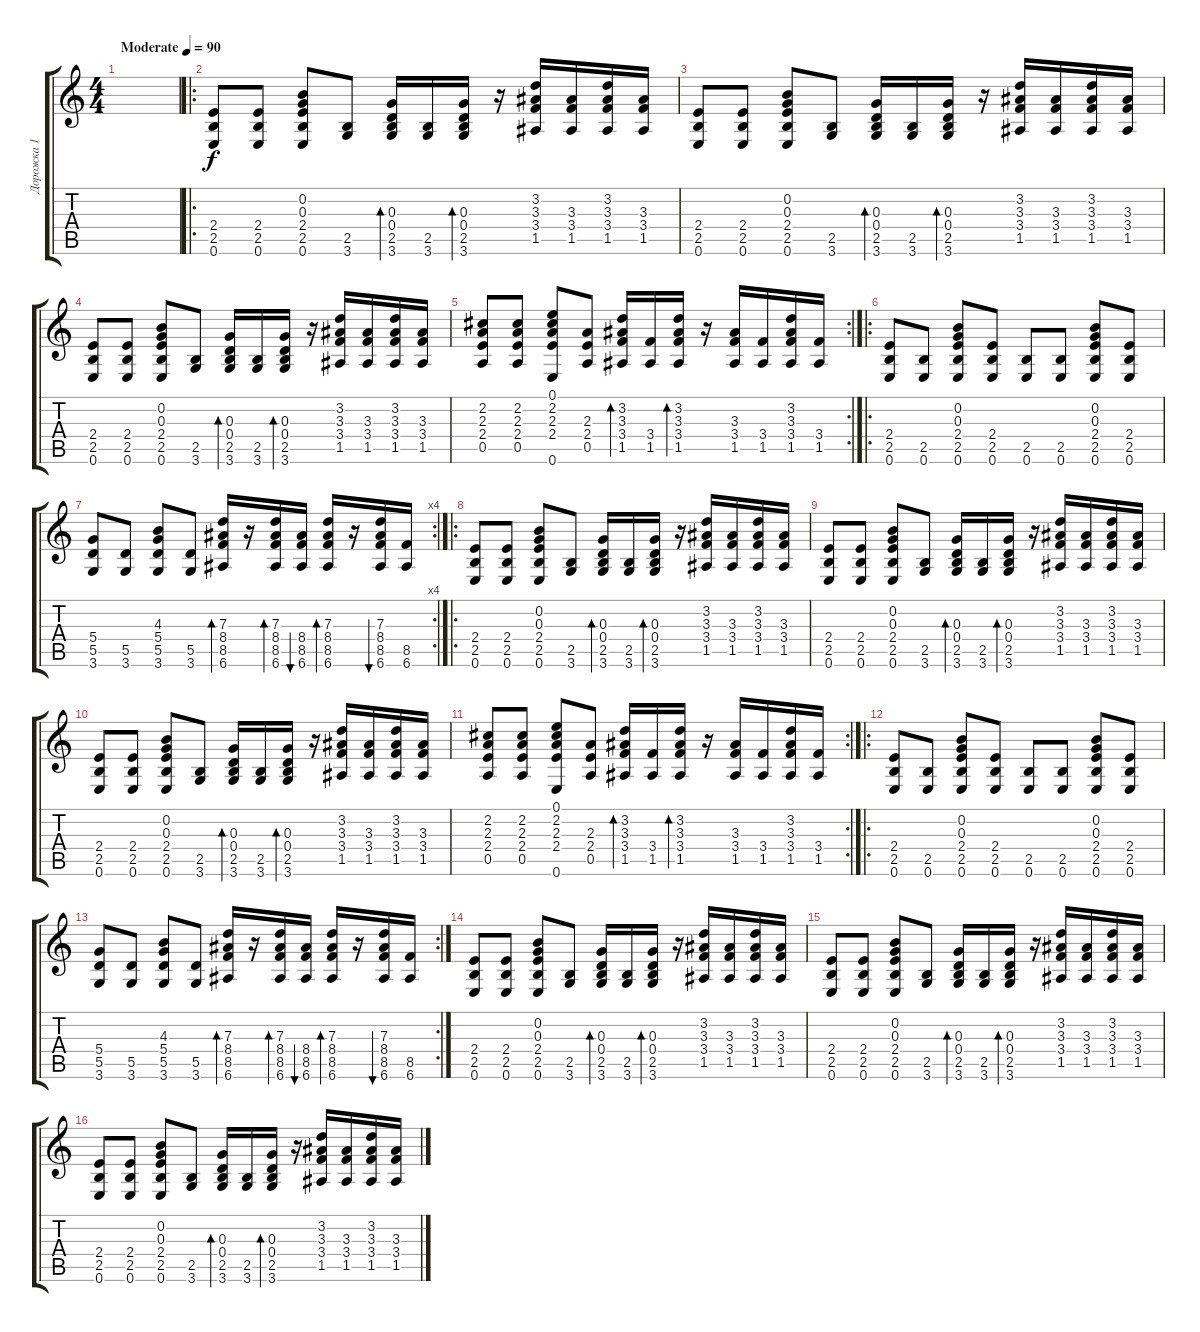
\track ("Дорожка 1" "Дорожка 1") {instrument acousticguitarsteel}
\staff {score tabs}
\tuning (E4 B3 G3 D3 A2 E2) {hide}
\ts (4 4)
\tempo (90 "Moderate")
\clef g2
\ks c
|
\ro
(2.4 2.5 0.6).8 (2.4 2.5 0.6).8 (0.2 0.3 2.4 2.5 0.6).8 (2.5 3.6).8 (0.3 0.4 2.5 3.6).16{bd 30} (2.5 3.6).16 (0.3 0.4 2.5 3.6).16{bd 30} r.16 (3.2 3.3 3.4 1.5).16 (3.3 3.4 1.5).16 (3.2 3.3 3.4 1.5).16 (3.3 3.4 1.5).16 |
(2.4 2.5 0.6).8 (2.4 2.5 0.6).8 (0.2 0.3 2.4 2.5 0.6).8 (2.5 3.6).8 (0.3 0.4 2.5 3.6).16{bd 30} (2.5 3.6).16 (0.3 0.4 2.5 3.6).16{bd 30} r.16 (3.2 3.3 3.4 1.5).16 (3.3 3.4 1.5).16 (3.2 3.3 3.4 1.5).16 (3.3 3.4 1.5).16 |
(2.4 2.5 0.6).8 (2.4 2.5 0.6).8 (0.2 0.3 2.4 2.5 0.6).8 (2.5 3.6).8 (0.3 0.4 2.5 3.6).16{bd 30} (2.5 3.6).16 (0.3 0.4 2.5 3.6).16{bd 30} r.16 (3.2 3.3 3.4 1.5).16 (3.3 3.4 1.5).16 (3.2 3.3 3.4 1.5).16 (3.3 3.4 1.5).16 |
\rc 2
(2.2 2.3 2.4 0.5).8 (2.2 2.3 2.4 0.5).8 (0.1 2.2 2.3 2.4 0.6).8 (2.3 2.4 0.5).8 (3.2 3.3 3.4 1.5).16{bd 30} (3.4 1.5).16 (3.2 3.3 3.4 1.5).16{bd 30} r.16 (3.3 3.4 1.5).16 (3.4 1.5).16 (3.2 3.3 3.4 1.5).16 (3.4 1.5).16 |
\ro
(2.4 2.5 0.6).8 (2.5 0.6).8 (0.2 0.3 2.4 2.5 0.6).8 (2.4 2.5 0.6).8 (2.5 0.6).8 (2.5 0.6).8 (0.2 0.3 2.4 2.5 0.6).8 (2.4 2.5 0.6).8 |
\rc 4
(5.4 5.5 3.6).8 (5.5 3.6).8 (4.3 5.4 5.5 3.6).8 (5.5 3.6).8 (7.3 8.4 8.5 6.6).16{bd 60} r.16 (7.3 8.4 8.5 6.6).16{bd 60} (8.4 8.5 6.6).16{bu 60} (7.3 8.4 8.5 6.6).16{bd 60} r.16 (7.3 8.4 8.5 6.6).16{bu 60} (8.5 6.6).16 |
\ro
(2.4 2.5 0.6).8 (2.4 2.5 0.6).8 (0.2 0.3 2.4 2.5 0.6).8 (2.5 3.6).8 (0.3 0.4 2.5 3.6).16{bd 30} (2.5 3.6).16 (0.3 0.4 2.5 3.6).16{bd 30} r.16 (3.2 3.3 3.4 1.5).16 (3.3 3.4 1.5).16 (3.2 3.3 3.4 1.5).16 (3.3 3.4 1.5).16 |
(2.4 2.5 0.6).8 (2.4 2.5 0.6).8 (0.2 0.3 2.4 2.5 0.6).8 (2.5 3.6).8 (0.3 0.4 2.5 3.6).16{bd 30} (2.5 3.6).16 (0.3 0.4 2.5 3.6).16{bd 30} r.16 (3.2 3.3 3.4 1.5).16 (3.3 3.4 1.5).16 (3.2 3.3 3.4 1.5).16 (3.3 3.4 1.5).16 |
(2.4 2.5 0.6).8 (2.4 2.5 0.6).8 (0.2 0.3 2.4 2.5 0.6).8 (2.5 3.6).8 (0.3 0.4 2.5 3.6).16{bd 30} (2.5 3.6).16 (0.3 0.4 2.5 3.6).16{bd 30} r.16 (3.2 3.3 3.4 1.5).16 (3.3 3.4 1.5).16 (3.2 3.3 3.4 1.5).16 (3.3 3.4 1.5).16 |
\rc 2
(2.2 2.3 2.4 0.5).8 (2.2 2.3 2.4 0.5).8 (0.1 2.2 2.3 2.4 0.6).8 (2.3 2.4 0.5).8 (3.2 3.3 3.4 1.5).16{bd 30} (3.4 1.5).16 (3.2 3.3 3.4 1.5).16{bd 30} r.16 (3.3 3.4 1.5).16 (3.4 1.5).16 (3.2 3.3 3.4 1.5).16 (3.4 1.5).16 |
\ro
(2.4 2.5 0.6).8 (2.5 0.6).8 (0.2 0.3 2.4 2.5 0.6).8 (2.4 2.5 0.6).8 (2.5 0.6).8 (2.5 0.6).8 (0.2 0.3 2.4 2.5 0.6).8 (2.4 2.5 0.6).8 |
\rc 2
(5.4 5.5 3.6).8 (5.5 3.6).8 (4.3 5.4 5.5 3.6).8 (5.5 3.6).8 (7.3 8.4 8.5 6.6).16{bd 60} r.16 (7.3 8.4 8.5 6.6).16{bd 60} (8.4 8.5 6.6).16{bu 60} (7.3 8.4 8.5 6.6).16{bd 60} r.16 (7.3 8.4 8.5 6.6).16{bu 60} (8.5 6.6).16 |
(2.4 2.5 0.6).8{volume 2} (2.4 2.5 0.6).8 (0.2 0.3 2.4 2.5 0.6).8 (2.5 3.6).8 (0.3 0.4 2.5 3.6).16{bd 30} (2.5 3.6).16 (0.3 0.4 2.5 3.6).16{bd 30} r.16 (3.2 3.3 3.4 1.5).16 (3.3 3.4 1.5).16 (3.2 3.3 3.4 1.5).16 (3.3 3.4 1.5).16 |
(2.4 2.5 0.6).8 (2.4 2.5 0.6).8 (0.2 0.3 2.4 2.5 0.6).8 (2.5 3.6).8 (0.3 0.4 2.5 3.6).16{bd 30} (2.5 3.6).16 (0.3 0.4 2.5 3.6).16{bd 30} r.16 (3.2 3.3 3.4 1.5).16 (3.3 3.4 1.5).16 (3.2 3.3 3.4 1.5).16 (3.3 3.4 1.5).16 |
(2.4 2.5 0.6).8 (2.4 2.5 0.6).8 (0.2 0.3 2.4 2.5 0.6).8 (2.5 3.6).8 (0.3 0.4 2.5 3.6).16{bd 30} (2.5 3.6).16 (0.3 0.4 2.5 3.6).16{bd 30} r.16 (3.2 3.3 3.4 1.5).16 (3.3 3.4 1.5).16 (3.2 3.3 3.4 1.5).16 (3.3 3.4 1.5).16
